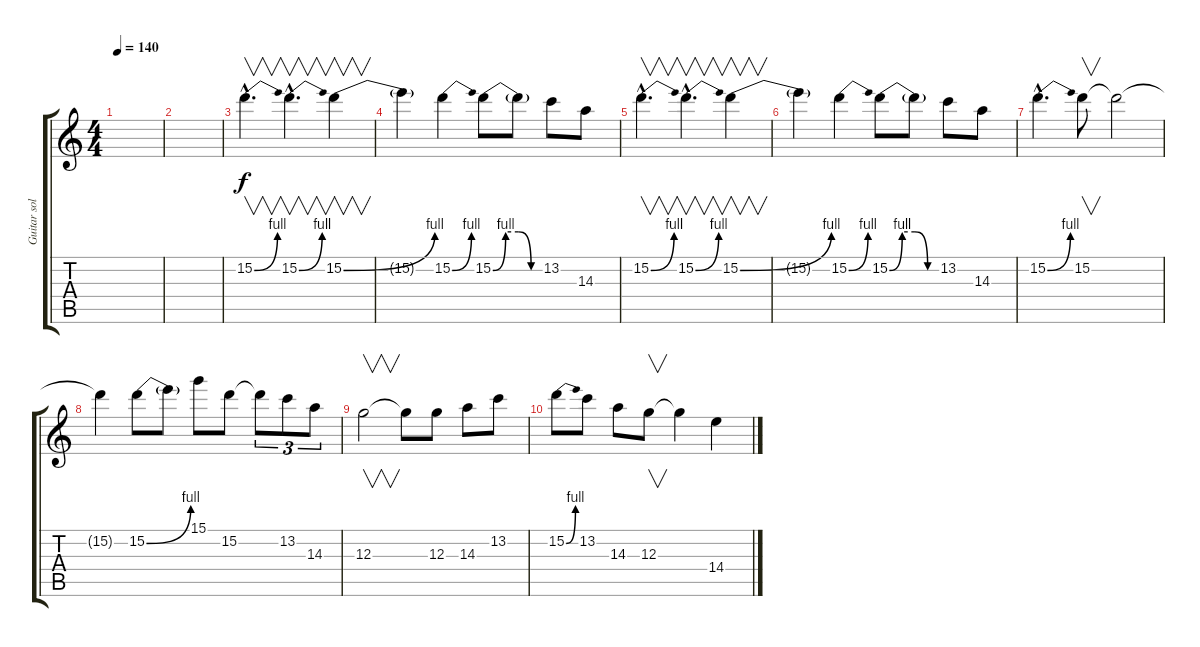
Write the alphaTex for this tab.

\track ("Guitar solo" "Guitar sol") {instrument distortionguitar}
\staff {score tabs}
\tuning (E4 B3 G3 D3 A2 E2) {hide}
\ts (4 4)
\tempo 140
\clef g2
\ks c
|
|
15.2{be (bend 0 0 60 4) hac}.4{v d} 15.2{be (bend 0 0 60 4) hac}.4{v d} 15.2{be (bend 0 0 60 4)}.4{v} |
15.2{t}.4 15.2{be (bend 0 0 60 4)}.4 15.2{be (custom 0 0 15 4 30 4 45 0 60 0)}.8 15.2{t}.8 13.2.8 14.3.8 |
15.2{be (bend 0 0 60 4) hac}.4{v d} 15.2{be (bend 0 0 60 4) hac}.4{v d} 15.2{be (bend 0 0 60 4)}.4{v} |
15.2{t}.4 15.2{be (bend 0 0 60 4)}.4 15.2{be (custom 0 0 15 4 30 4 45 0 60 0)}.8 15.2{t}.8 13.2.8 14.3.8 |
15.2{be (bend 0 0 60 4) hac}.4{d} 15.2.8{v} 15.2{t}.2 |
15.2{t}.4 15.2{be (bend 0 0 60 4)}.8 15.2{t}.8 15.1.8 15.2.8 15.2{t}.8{tu (3 2)} 13.2.8{tu (3 2)} 14.3.8{tu (3 2)} |
12.3.2{v} 12.3{t}.8 12.3.8 14.3.8 13.2.8 |
15.2{be (bend 0 0 60 4)}.8 13.2.8 14.3.8 12.3.8{v} 12.3{t}.4 14.4.4
